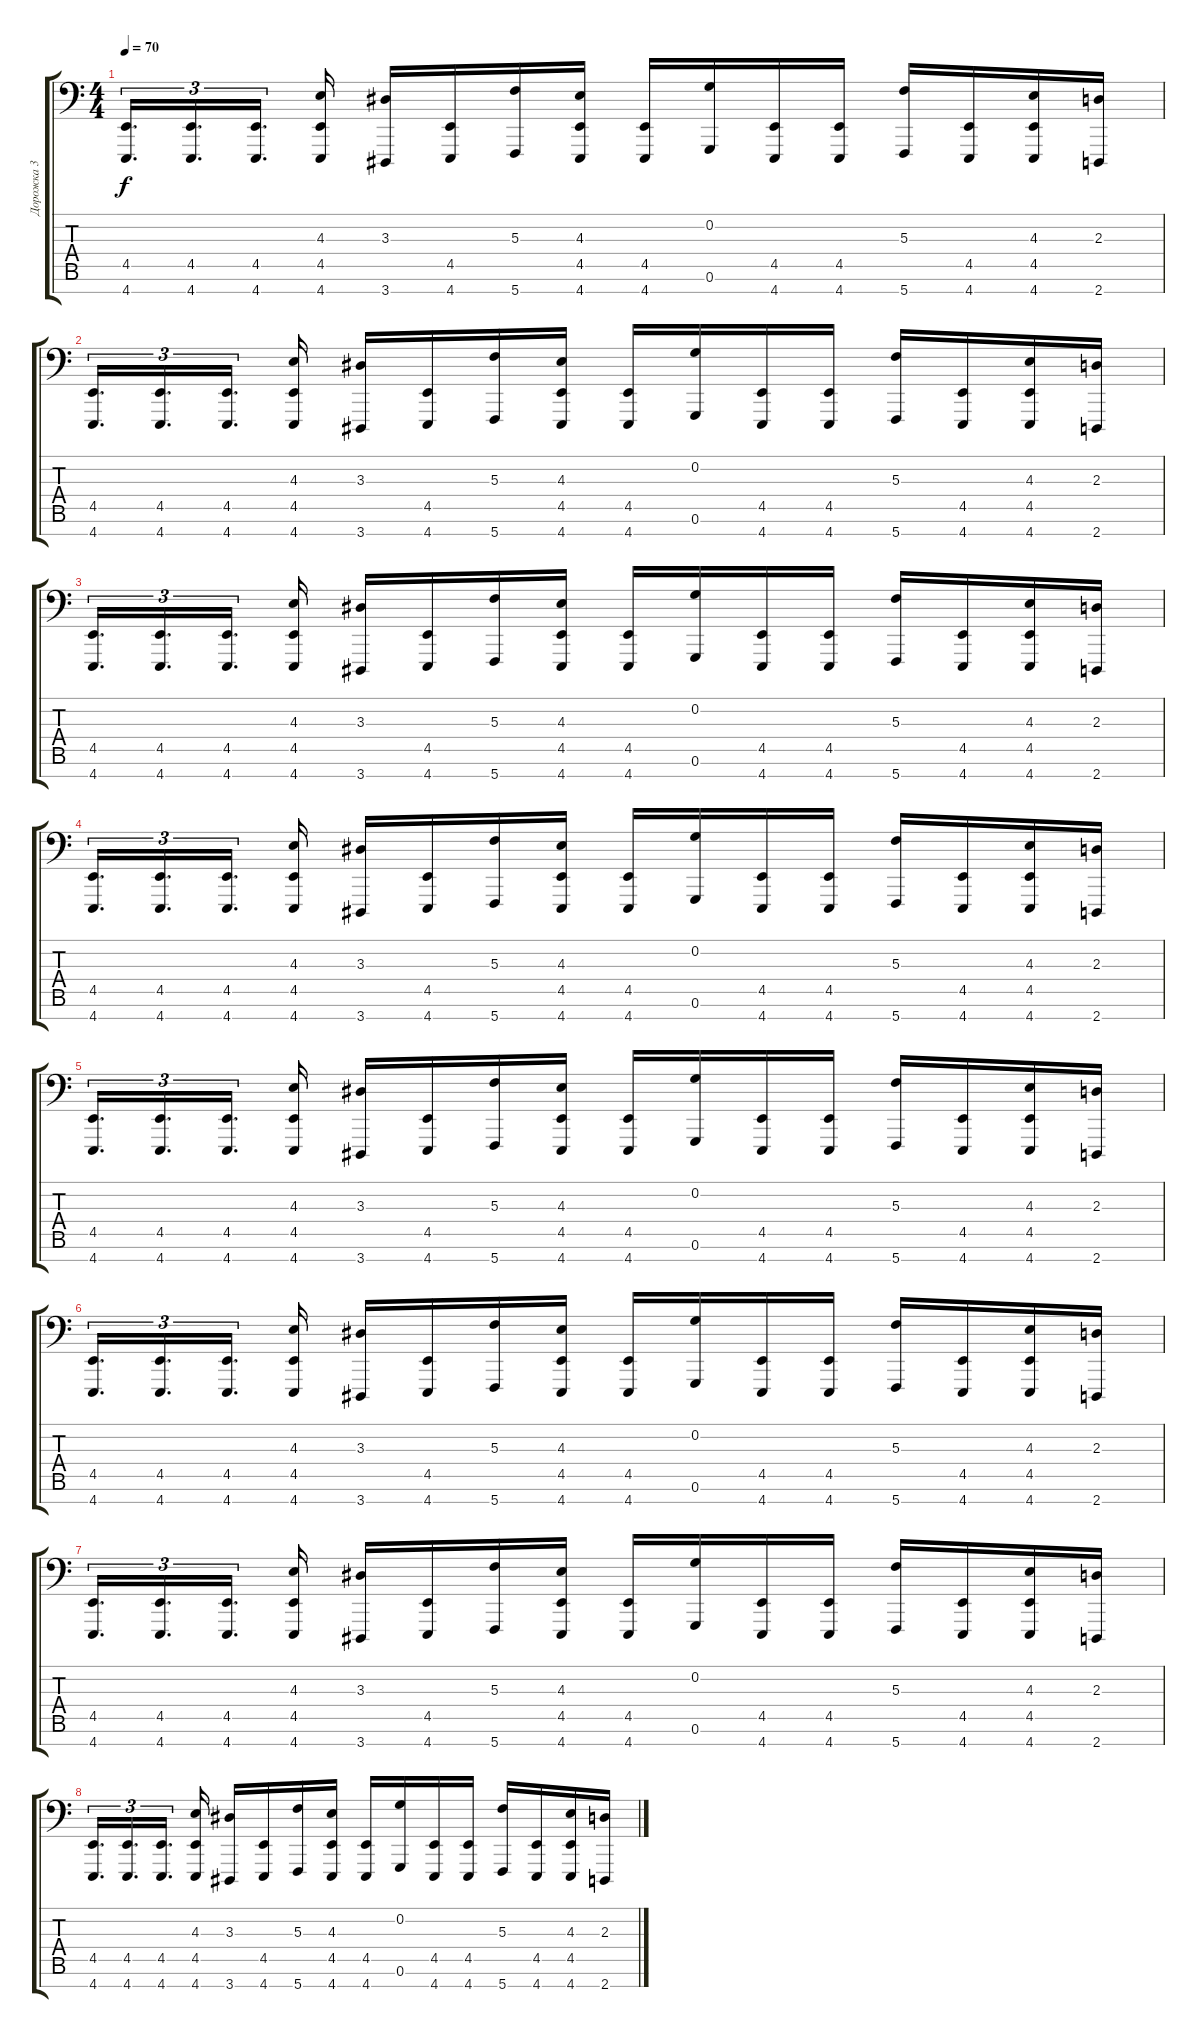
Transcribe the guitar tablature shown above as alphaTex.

\track ("Дорожка 3" "Дорожка 3") {instrument lead8bassandlead}
\staff {score tabs}
\tuning (C4 G3 C3 F2 C2 G1 C1) {hide}
\ts (4 4)
\tempo 70
\clef f4
\ks c
(4.5 4.7).16{d tu (3 2) dy f} (4.5 4.7).16{d tu (3 2)} (4.5 4.7).16{d tu (3 2) beam splitsecondary} (4.3 4.5 4.7).16 (3.3 3.7).16 (4.5 4.7).16 (5.3 5.7).16 (4.3 4.5 4.7).16 (4.5 4.7).16 (0.2 0.6).16 (4.5 4.7).16 (4.5 4.7).16 (5.3 5.7).16 (4.5 4.7).16 (4.3 4.5 4.7).16 (2.3 2.7).16 |
(4.5 4.7).16{d tu (3 2)} (4.5 4.7).16{d tu (3 2)} (4.5 4.7).16{d tu (3 2) beam splitsecondary} (4.3 4.5 4.7).16 (3.3 3.7).16 (4.5 4.7).16 (5.3 5.7).16 (4.3 4.5 4.7).16 (4.5 4.7).16 (0.2 0.6).16 (4.5 4.7).16 (4.5 4.7).16 (5.3 5.7).16 (4.5 4.7).16 (4.3 4.5 4.7).16 (2.3 2.7).16 |
(4.5 4.7).16{d tu (3 2)} (4.5 4.7).16{d tu (3 2)} (4.5 4.7).16{d tu (3 2) beam splitsecondary} (4.3 4.5 4.7).16 (3.3 3.7).16 (4.5 4.7).16 (5.3 5.7).16 (4.3 4.5 4.7).16 (4.5 4.7).16 (0.2 0.6).16 (4.5 4.7).16 (4.5 4.7).16 (5.3 5.7).16 (4.5 4.7).16 (4.3 4.5 4.7).16 (2.3 2.7).16 |
(4.5 4.7).16{d tu (3 2)} (4.5 4.7).16{d tu (3 2)} (4.5 4.7).16{d tu (3 2) beam splitsecondary} (4.3 4.5 4.7).16 (3.3 3.7).16 (4.5 4.7).16 (5.3 5.7).16 (4.3 4.5 4.7).16 (4.5 4.7).16 (0.2 0.6).16 (4.5 4.7).16 (4.5 4.7).16 (5.3 5.7).16 (4.5 4.7).16 (4.3 4.5 4.7).16 (2.3 2.7).16 |
(4.5 4.7).16{d tu (3 2)} (4.5 4.7).16{d tu (3 2)} (4.5 4.7).16{d tu (3 2) beam splitsecondary} (4.3 4.5 4.7).16 (3.3 3.7).16 (4.5 4.7).16 (5.3 5.7).16 (4.3 4.5 4.7).16 (4.5 4.7).16 (0.2 0.6).16 (4.5 4.7).16 (4.5 4.7).16 (5.3 5.7).16 (4.5 4.7).16 (4.3 4.5 4.7).16 (2.3 2.7).16 |
(4.5 4.7).16{d tu (3 2)} (4.5 4.7).16{d tu (3 2)} (4.5 4.7).16{d tu (3 2) beam splitsecondary} (4.3 4.5 4.7).16 (3.3 3.7).16 (4.5 4.7).16 (5.3 5.7).16 (4.3 4.5 4.7).16 (4.5 4.7).16 (0.2 0.6).16 (4.5 4.7).16 (4.5 4.7).16 (5.3 5.7).16 (4.5 4.7).16 (4.3 4.5 4.7).16 (2.3 2.7).16 |
(4.5 4.7).16{d tu (3 2)} (4.5 4.7).16{d tu (3 2)} (4.5 4.7).16{d tu (3 2) beam splitsecondary} (4.3 4.5 4.7).16 (3.3 3.7).16 (4.5 4.7).16 (5.3 5.7).16 (4.3 4.5 4.7).16 (4.5 4.7).16 (0.2 0.6).16 (4.5 4.7).16 (4.5 4.7).16 (5.3 5.7).16 (4.5 4.7).16 (4.3 4.5 4.7).16 (2.3 2.7).16 |
(4.5 4.7).16{d tu (3 2)} (4.5 4.7).16{d tu (3 2)} (4.5 4.7).16{d tu (3 2) beam splitsecondary} (4.3 4.5 4.7).16 (3.3 3.7).16 (4.5 4.7).16 (5.3 5.7).16 (4.3 4.5 4.7).16 (4.5 4.7).16 (0.2 0.6).16 (4.5 4.7).16 (4.5 4.7).16 (5.3 5.7).16 (4.5 4.7).16 (4.3 4.5 4.7).16 (2.3 2.7).16
